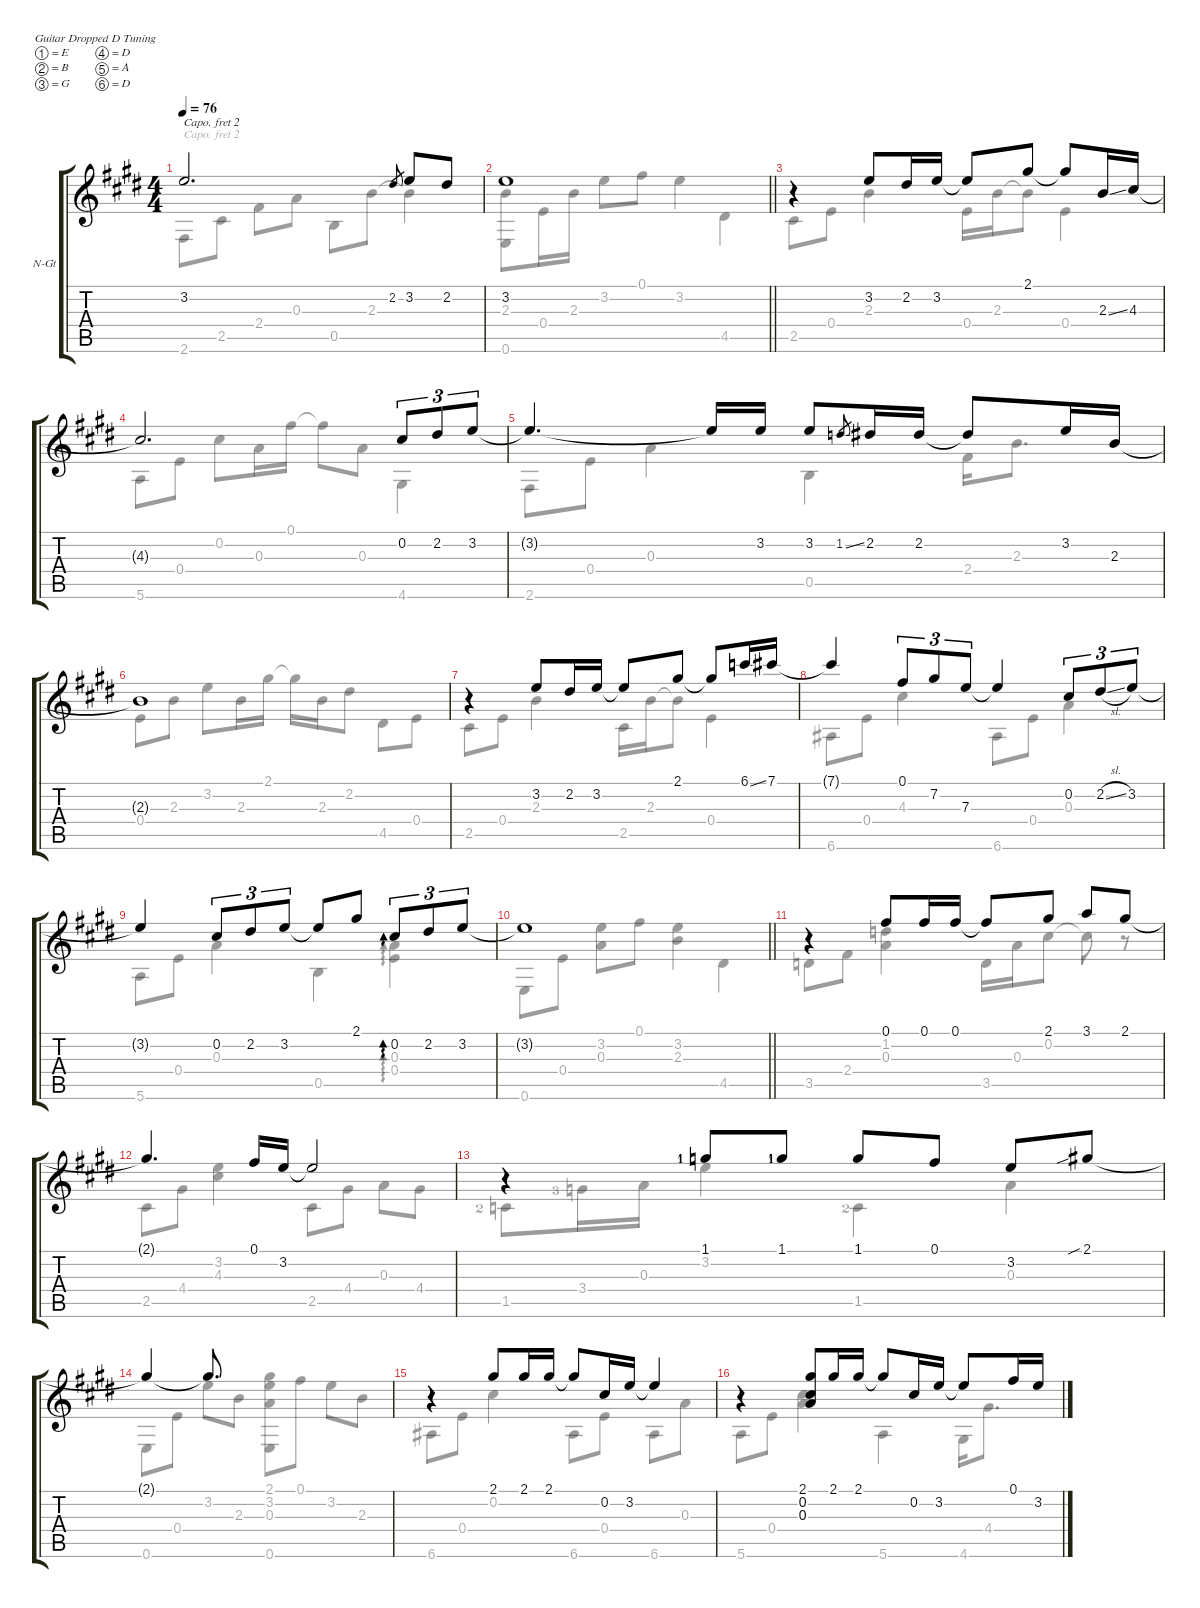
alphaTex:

\defaultSystemsLayout 4
\hideDynamics
\bracketExtendMode groupsimilarinstruments
\firstSystemTrackNameOrientation horizontal
\otherSystemsTrackNameOrientation horizontal
\track ("Nylon Guitar" "N-Gt") {mute instrument acousticguitarnylon}
\staff {score tabs}
\capo 2
\tuning (E4 B3 G3 D3 A2 D2)
\voice
\ts (4 4)
\tempo 76
\clef g2
\ks e
3.2{acc forcenatural}.2{d dy mf beam Up} 2.2{acc #}.8{gr beam Up} 3.2{acc forcenatural}.8{beam Up} 2.2{acc #}.8{beam Up} |
\barLineRight lightlight
3.2{acc forcenatural}.1{beam Up} |
r.4{beam Up} 3.2{acc forcenatural}.8{beam Up} 2.2{acc #}.16{beam Up} 3.2{acc forcenatural}.16{beam Up} 3.2{t acc forcenatural}.8{beam Up} 2.1{acc #}.8{beam Up} 2.1{t acc #}.8{beam Up} 2.3{ss acc forcenatural}.16{beam Up} 4.3{acc forcenatural}.16{beam Up} |
4.3{t acc forcenatural}.2{d beam Up} 0.2{acc forcenatural}.8{tu (3 2) beam Up} 2.2{acc #}.8{tu (3 2) beam Up} 3.2{acc forcenatural}.8{tu (3 2) beam Up} |
3.2{t acc forcenatural}.4{d beam Up} 3.2{t acc forcenatural}.16{beam Up} 3.2{acc forcenatural}.16{beam Up} 3.2{acc forcenatural}.8{beam Up} 1.2{ss acc forcenatural}.8{gr dy p beam Up} 2.2{acc #}.16{dy mf beam Up} 2.2{acc #}.16{beam Up} 2.2{t acc #}.8{beam Up} 3.2{acc forcenatural}.16{beam Up} 2.3{acc forcenatural}.16{beam Up} |
2.3{t acc forcenatural}.1{beam Up} |
r.4{beam Up} 3.2{acc forcenatural}.8{beam Up} 2.2{acc #}.16{beam Up} 3.2{acc forcenatural}.16{beam Up} 3.2{t acc forcenatural}.8{beam Up} 2.1{acc #}.8{beam Up} 2.1{t acc #}.8{beam Up} 6.1{ss acc b}.16{beam Up} 7.1{acc forcenatural}.16{beam Up} |
7.1{t acc forcenatural}.4{beam Up} 0.1{acc forcenatural}.8{tu (3 2) beam Up} 7.2{acc #}.8{tu (3 2) beam Up} 7.3{acc forcenatural}.8{tu (3 2) beam Up} 7.3{t acc forcenatural}.4{beam Up} 0.2{acc forcenatural}.8{tu (3 2) beam Up} 2.2{sl acc #}.8{tu (3 2) beam Up} 3.2{acc forcenatural}.8{tu (3 2) beam Up} |
3.2{t acc forcenatural}.4{beam Up} 0.2{acc forcenatural}.8{tu (3 2) beam Up} 2.2{acc #}.8{tu (3 2) beam Up} 3.2{acc forcenatural}.8{tu (3 2) beam Up} 3.2{t acc forcenatural}.8{beam Up} 2.1{acc #}.8{beam Up} 0.2{acc forcenatural}.8{tu (3 2) ad 0 beam Up} 2.2{acc #}.8{tu (3 2) beam Up} 3.2{acc forcenatural}.8{tu (3 2) beam Up} |
\barLineRight lightlight
3.2{t acc forcenatural}.1{beam Up} |
r.4{beam Up} 0.1{acc forcenatural}.8{beam Up} 0.1{acc forcenatural}.16{beam Up} 0.1{acc forcenatural}.16{beam Up} 0.1{t acc forcenatural}.8{beam Up} 2.1{acc #}.8{beam Up} 3.1{acc forcenatural}.8{beam Up} 2.1{acc #}.8{beam Up} |
2.1{t acc #}.4{d beam Up} 0.1{acc forcenatural}.16{beam Up} 3.2{acc forcenatural}.16{beam Up} 3.2{t acc forcenatural}.2{beam Up} |
r.4{beam Up} 1.1{lf 2 acc forcenatural}.8{beam Up} 1.1{lf 2 acc forcenatural}.8{beam Up} 1.1{acc forcenatural}.8{beam Up} 0.1{acc forcenatural}.8{beam Up} 3.2{acc forcenatural}.8{beam Up} 2.1{sib acc #}.8{beam Up} |
2.1{t acc #}.4{beam Up} 2.1{t acc #}.8{d beam Up} |
r.4{beam Up} 2.1{acc #}.8{beam Up} 2.1{acc #}.16{beam Up} 2.1{acc #}.16{beam Up} 2.1{t acc #}.8{beam Up} 0.2{acc forcenatural}.16{beam Up} 3.2{acc forcenatural}.16{beam Up} 3.2{t acc forcenatural}.4{beam Up} |
r.4{beam Up} (2.1{acc #} 0.2{acc forcenatural} 0.3{acc forcenatural}).8{beam Up} 2.1{acc #}.16{beam Up} 2.1{acc #}.16{beam Up} 2.1{t acc #}.8{beam Up} 0.2{acc forcenatural}.16{beam Up} 3.2{acc forcenatural}.16{beam Up} 3.2{t acc forcenatural}.8{beam Up} 0.1{acc forcenatural}.16{beam Up} 3.2{acc forcenatural}.16{beam Up}
\voice
\clef g2
\ottava regular
\simile none
\ks e
2.6{acc forcenatural}.8{dy mf beam Down} 2.5{acc forcenatural}.8{beam Down} 2.4{acc forcenatural}.8{beam Down} 0.3{acc forcenatural}.8{beam Down} 0.5{acc forcenatural}.8{beam Down} 2.3{acc forcenatural}.8{beam Down} 2.3{t acc forcenatural}.4{beam Down} |
\barLineRight lightlight
|
2.5{acc forcenatural}.8{beam Down} 0.4{acc forcenatural}.8{beam Down} 2.3{acc forcenatural}.4{beam Down} 0.4{acc forcenatural}.16{beam Down} 2.3{acc forcenatural}.16{beam Down} 2.3{t acc forcenatural}.8{beam Down} 0.4{acc forcenatural}.4{beam Down} |
5.6{acc forcenatural}.8{beam Down} 0.4{acc forcenatural}.8{beam Down} 0.2{acc forcenatural}.8{beam Down} 0.3{acc forcenatural}.16{beam Down} 0.1{acc forcenatural}.16{beam Down} 0.1{t acc forcenatural}.8{beam Down} 0.3{acc forcenatural}.8{beam Down} 4.6{acc #}.4{beam Down} |
2.6{acc forcenatural}.8{beam Down} 0.4{acc forcenatural}.8{beam Down} 0.3{acc forcenatural}.4{beam Down} 0.5{acc forcenatural}.4{beam Down} 2.4{acc forcenatural}.16{dy mp beam Down} 2.3{acc forcenatural}.8{d beam Down} |
0.4{acc forcenatural}.8{beam Down} 2.3{acc forcenatural}.8{beam Down} 3.2{acc forcenatural}.8{beam Down} 2.3{acc forcenatural}.16{beam Down} 2.1{acc #}.16{beam Down} 2.1{t acc #}.16{beam Down} 2.3{acc forcenatural}.16{beam Down} 2.2{acc #}.8{beam Down} 4.5{acc #}.8{beam Down} 0.4{acc forcenatural}.8{beam Down} |
2.5{acc forcenatural}.8{dy mf beam Down} 0.4{acc forcenatural}.8{beam Down} 2.3{acc forcenatural}.4{beam Down} 2.5{acc forcenatural}.16{beam Down} 2.3{acc forcenatural}.16{beam Down} 2.3{t acc forcenatural}.8{beam Down} 0.4{acc forcenatural}.4{beam Down} |
6.6{acc #}.8{beam Down} 0.4{acc forcenatural}.8{beam Down} 4.3{acc forcenatural}.4{beam Down} 6.6{acc #}.8{beam Down} 0.4{acc forcenatural}.8{beam Down} 0.3{acc forcenatural}.4{beam Down} |
5.6{acc forcenatural}.8{beam Down} 0.4{acc forcenatural}.8{beam Down} 0.3{acc forcenatural}.4{beam Down} 0.5{acc forcenatural}.4{beam Down} (0.4{acc forcenatural} 0.3{acc forcenatural}).4{ad 0 beam Down} |
\barLineRight lightlight
0.6{acc forcenatural}.8{beam Down} 0.4{acc forcenatural}.8{beam Down} (0.3{acc forcenatural} 3.2{acc forcenatural}).8{beam Down} 0.1{acc forcenatural}.8{beam Down} (3.2{acc forcenatural} 2.3{acc forcenatural}).4{beam Down} 4.5{acc #}.4{beam Down} |
3.5{acc forcenatural}.8{beam Down} 2.4{acc forcenatural}.8{beam Down} (0.3{acc forcenatural} 1.2{acc forcenatural}).4{beam Down} 3.5{acc forcenatural}.16{beam Down} 0.3{acc forcenatural}.16{dy mp beam Down} 0.2{acc forcenatural}.8{beam Down} 0.2{t acc forcenatural}.8{beam Down} r.8{beam Down} |
2.5{acc forcenatural}.8{dy mf beam Down} 4.4{acc #}.8{beam Down} (4.3{acc forcenatural} 3.2{acc forcenatural}).4{beam Down} 2.5{acc forcenatural}.8{beam Down} 4.4{acc #}.8{beam Down} 0.3{acc forcenatural}.8{beam Down} 4.4{acc #}.8{beam Down} |
1.5{lf 3 acc b}.8{beam Down} 3.4{lf 4 acc forcenatural}.16{beam Down} 0.3{acc forcenatural}.16{beam Down} 3.2{acc forcenatural}.4{beam Down} 1.5{lf 3 acc b}.4{beam Down} 0.3{acc forcenatural}.4{beam Down} |
0.6{acc forcenatural}.8{beam Down} 0.4{acc forcenatural}.8{beam Down} 3.2{acc forcenatural}.8{beam Down} 2.3{acc forcenatural}.8{beam Down} (2.1{acc #} 3.2{acc forcenatural} 0.3{acc forcenatural} 0.6{acc forcenatural}).8{beam Down} 0.1{acc forcenatural}.8{beam Down} 3.2{acc forcenatural}.8{beam Down} 2.3{acc forcenatural}.8{beam Down} |
6.6{acc #}.8{beam Down} 0.4{acc forcenatural}.8{beam Down} 0.2{acc forcenatural}.4{beam Down} 6.6{acc #}.8{beam Down} 0.4{acc forcenatural}.8{beam Down} 6.6{acc #}.8{beam Down} 0.3{acc forcenatural}.8{beam Down} |
5.6{acc forcenatural}.8{beam Down} 0.4{acc forcenatural}.8{beam Down} (0.3{acc forcenatural} 0.2{acc forcenatural}).4{beam Down} 5.6{acc forcenatural}.4{beam Down} 4.6{acc #}.16{beam Down} 4.4{acc #}.8{d beam Down}
\voice
\clef g2
\ottava regular
\simile none
\ks e
|
\barLineRight lightlight
(2.3{acc forcenatural} 0.6{acc forcenatural}).8{beam Down} 0.4{acc forcenatural}.16{beam Down} 2.3{acc forcenatural}.16{beam Down} 3.2{acc forcenatural}.8{beam Down} 0.1{acc forcenatural}.8{beam Down} 3.2{acc forcenatural}.4{dy mp beam Down} 4.5{acc #}.4{beam Down} |
|
|
|
|
|
|
|
\barLineRight lightlight
|
|
|
|
|
|
